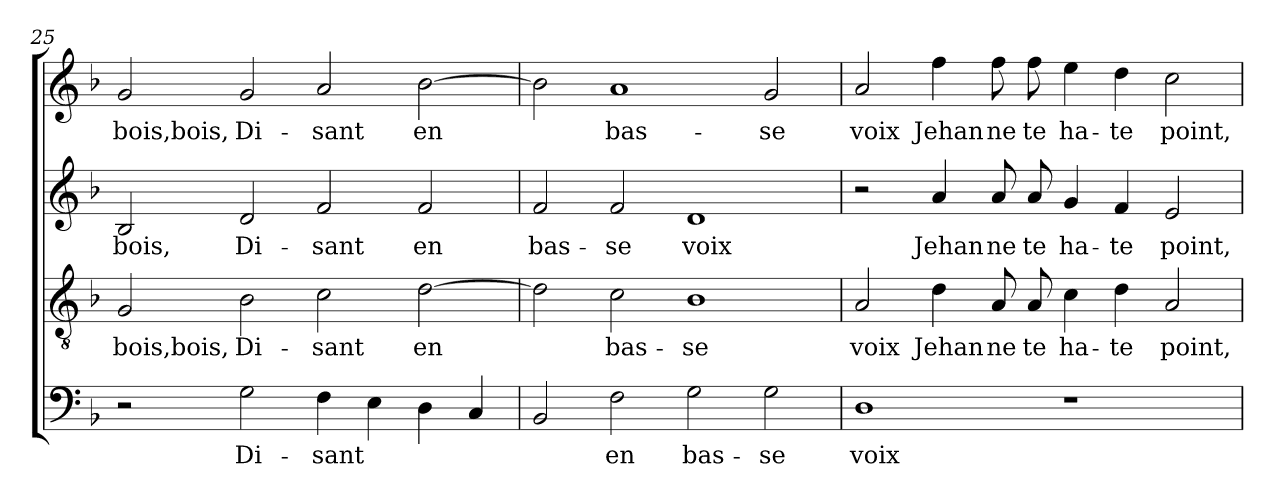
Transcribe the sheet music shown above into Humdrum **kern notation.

**kern	**text	**kern	**text	**kern	**text	**kern	**text
*part4	*part4	*part3	*part3	*part2	*part2	*part1	*part1
*staff4	*staff4	*staff3	*staff3	*staff2	*staff2	*staff1	*staff1
*clefF4	*	*clefGv2	*	*clefG2	*	*clefG2	*
*k[b-]	*	*k[b-]	*	*k[b-]	*	*k[b-]	*
=25	=25	=25	=25	=25	=25	=25	=25
2r	.	2G	bois,bois,	2B-	bois,	2g	bois,bois,
2G	Di-	2B-	Di-	2d	Di-	2g	Di-
4F	-sant	2c	-sant	2f	-sant	2a	-sant
4E	.	.	.	.	.	.	.
4D	.	[2d	en	2f	en	[2b-	en
4C	.	.	.	.	.	.	.
=26	=26	=26	=26	=26	=26	=26	=26
2BB-	.	2d]	.	2f	bas-	2b-]	.
2F	en	2c	bas-	2f	-se	1a	bas-
2G	bas-	1B-	-se	1d	voix	.	.
2G	-se	.	.	.	.	2g	-se
!!LO:LB:g=z
=27	=27	=27	=27	=27	=27	=27	=27
1D	voix	2A	voix	2r	.	2a	voix
.	.	4d	Jehan	4a	Jehan	4ff	Jehan
.	.	8A	ne	8a	ne	8ff	ne
.	.	8A	te	8a	te	8ff	te
1r	.	4c	ha-	4g	ha-	4ee	ha-
.	.	4d	-te	4f	-te	4dd	-te
.	.	2A	point,	2e	point,	2cc	point,
=	=	=	=	=	=	=	=
*-	*-	*-	*-	*-	*-	*-	*-
